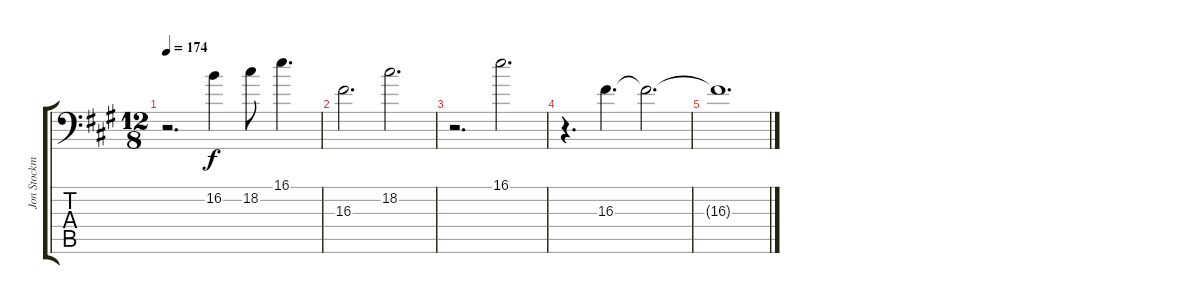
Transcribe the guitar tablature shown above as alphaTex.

\track ("Jon Stockman (6-str. bass)" "Jon Stockm") {instrument electricbassfinger}
\staff {score tabs}
\tuning (C3 G2 D2 A1 E1 B0) {hide}
\ts (12 8)
\tempo 174
\clef f4
\ks a
r.2{d dy f} 16.2.4 18.2.8 16.1.4{d} |
16.3.2{d} 18.2.2{d} |
r.2{d} 16.1.2{d} |
r.4{d} 16.3.4{d} 16.3{t}.2{d} |
16.3{t}.1{d}
